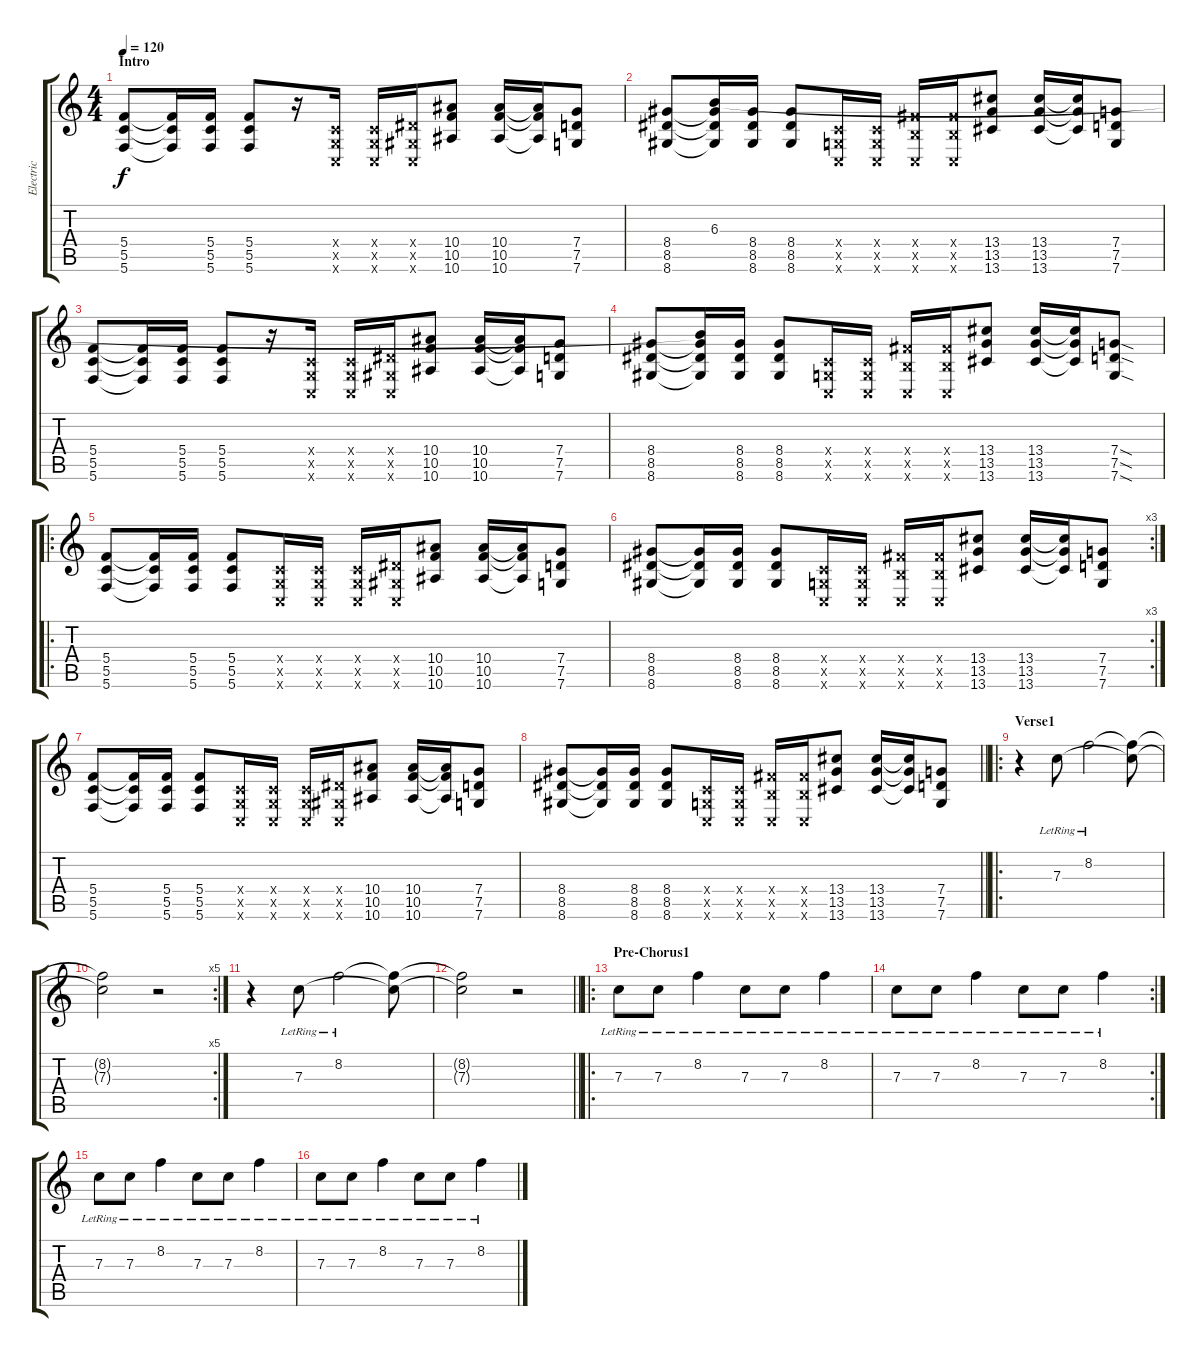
\track ("Electric" "Electric") {instrument electricguitarclean}
\staff {score tabs}
\tuning (D4 A3 F3 C3 G2 C2) {hide}
\ts (4 4)
\section ("" "Intro")
\tempo 120
\clef g2
\ks c
(5.4 5.5 5.6).8{dy f instrument electricguitarclean} (5.4{t} 5.5{t} 5.6{t}).16 (5.4 5.5 5.6).16 (5.4 5.5 5.6).8 r.16 (0.4{x} 0.5{x} 0.6{x}).16 (0.4{x} 0.5{x} 0.6{x}).16 (3.4{x} 1.5{x} 0.6{x}).16 (10.4 10.5 10.6).8 (10.4 10.5 10.6).16 (10.4{t} 10.5{t} 10.6{t}).16 (7.4 7.5 7.6).8 |
(8.4 8.5 8.6).8 (6.3 8.4{t} 8.5{t} 8.6{t}).16 (8.4 8.5 8.6).16 (8.4 8.5 8.6).8 (0.4{x} 0.5{x} 0.6{x}).16 (0.4{x} 0.5{x} 0.6{x}).16 (6.4{x} 4.5{x} 0.6{x}).16 (6.4{x} 4.5{x} 0.6{x}).16 (13.4 13.5 13.6).8 (13.4 13.5 13.6).16 (13.4{t} 13.5{t} 13.6{t}).16 (7.4 7.5 7.6).8 |
(5.4 5.5 5.6).8 (5.4{t} 5.5{t} 5.6{t}).16 (5.4 5.5 5.6).16 (5.4 5.5 5.6).8 r.16 (0.4{x} 0.5{x} 0.6{x}).16 (0.4{x} 0.5{x} 0.6{x}).16 (3.4{x} 1.5{x} 0.6{x}).16 (10.4 10.5 10.6).8 (10.4 10.5 10.6).16 (10.4{t} 10.5{t} 10.6{t}).16 (7.4 7.5 7.6).8 |
(8.4 8.5 8.6).8 (6.3{t} 8.4{t} 8.5{t} 8.6{t}).16 (8.4 8.5 8.6).16 (8.4 8.5 8.6).8 (0.4{x} 0.5{x} 0.6{x}).16 (0.4{x} 0.5{x} 0.6{x}).16 (6.4{x} 4.5{x} 0.6{x}).16 (6.4{x} 4.5{x} 0.6{x}).16 (13.4 13.5 13.6).8{instrument distortionguitar} (13.4 13.5 13.6).16 (13.4{t} 13.5{t} 13.6{t}).16 (7.4{sod} 7.5{sod} 7.6{sod}).8 |
\ro
(5.4 5.5 5.6).8 (5.4{t} 5.5{t} 5.6{t}).16 (5.4 5.5 5.6).16 (5.4 5.5 5.6).8 (0.4{x} 0.5{x} 0.6{x}).16 (0.4{x} 0.5{x} 0.6{x}).16 (0.4{x} 0.5{x} 0.6{x}).16 (3.4{x} 1.5{x} 0.6{x}).16 (10.4 10.5 10.6).8 (10.4 10.5 10.6).16 (10.4{t} 10.5{t} 10.6{t}).16 (7.4 7.5 7.6).8 |
\rc 3
(8.4 8.5 8.6).8 (8.4{t} 8.5{t} 8.6{t}).16 (8.4 8.5 8.6).16 (8.4 8.5 8.6).8 (0.4{x} 0.5{x} 0.6{x}).16 (0.4{x} 0.5{x} 0.6{x}).16 (6.4{x} 4.5{x} 0.6{x}).16 (6.4{x} 4.5{x} 0.6{x}).16 (13.4 13.5 13.6).8 (13.4 13.5 13.6).16 (13.4{t} 13.5{t} 13.6{t}).16 (7.4 7.5 7.6).8 |
(5.4 5.5 5.6).8 (5.4{t} 5.5{t} 5.6{t}).16 (5.4 5.5 5.6).16 (5.4 5.5 5.6).8 (0.4{x} 0.5{x} 0.6{x}).16 (0.4{x} 0.5{x} 0.6{x}).16 (0.4{x} 0.5{x} 0.6{x}).16 (3.4{x} 1.5{x} 0.6{x}).16 (10.4 10.5 10.6).8 (10.4 10.5 10.6).16 (10.4{t} 10.5{t} 10.6{t}).16 (7.4 7.5 7.6).8 |
\barLineRight lightlight
(8.4 8.5 8.6).8 (8.4{t} 8.5{t} 8.6{t}).16 (8.4 8.5 8.6).16 (8.4 8.5 8.6).8 (0.4{x} 0.5{x} 0.6{x}).16 (0.4{x} 0.5{x} 0.6{x}).16 (6.4{x} 4.5{x} 0.6{x}).16 (6.4{x} 4.5{x} 0.6{x}).16 (13.4 13.5 13.6).8 (13.4 13.5 13.6).16 (13.4{t} 13.5{t} 13.6{t}).16 (7.4 7.5 7.6).8 |
\ro
\section ("" "Verse1")
r.4{instrument electricguitarclean} 7.3{lr}.8 8.2{lr}.2 (8.2{t} 7.3{t}).8 |
\rc 5
(8.2{t} 7.3{t}).2 r.2 |
r.4 7.3{lr}.8 8.2{lr}.2 (8.2{t} 7.3{t}).8 |
\barLineRight lightlight
(8.2{t} 7.3{t}).2 r.2 |
\ro
\section ("" "Pre-Chorus1")
7.3{lr}.8{instrument distortionguitar} 7.3{lr}.8 8.2{lr}.4 7.3{lr}.8 7.3{lr}.8 8.2{lr}.4 |
\rc 2
7.3{lr}.8 7.3{lr}.8 8.2{lr}.4 7.3{lr}.8 7.3{lr}.8 8.2{lr}.4 |
7.3{lr}.8 7.3{lr}.8 8.2{lr}.4 7.3{lr}.8 7.3{lr}.8 8.2{lr}.4 |
7.3{lr}.8 7.3{lr}.8 8.2{lr}.4 7.3{lr}.8 7.3{lr}.8 8.2{lr}.4
